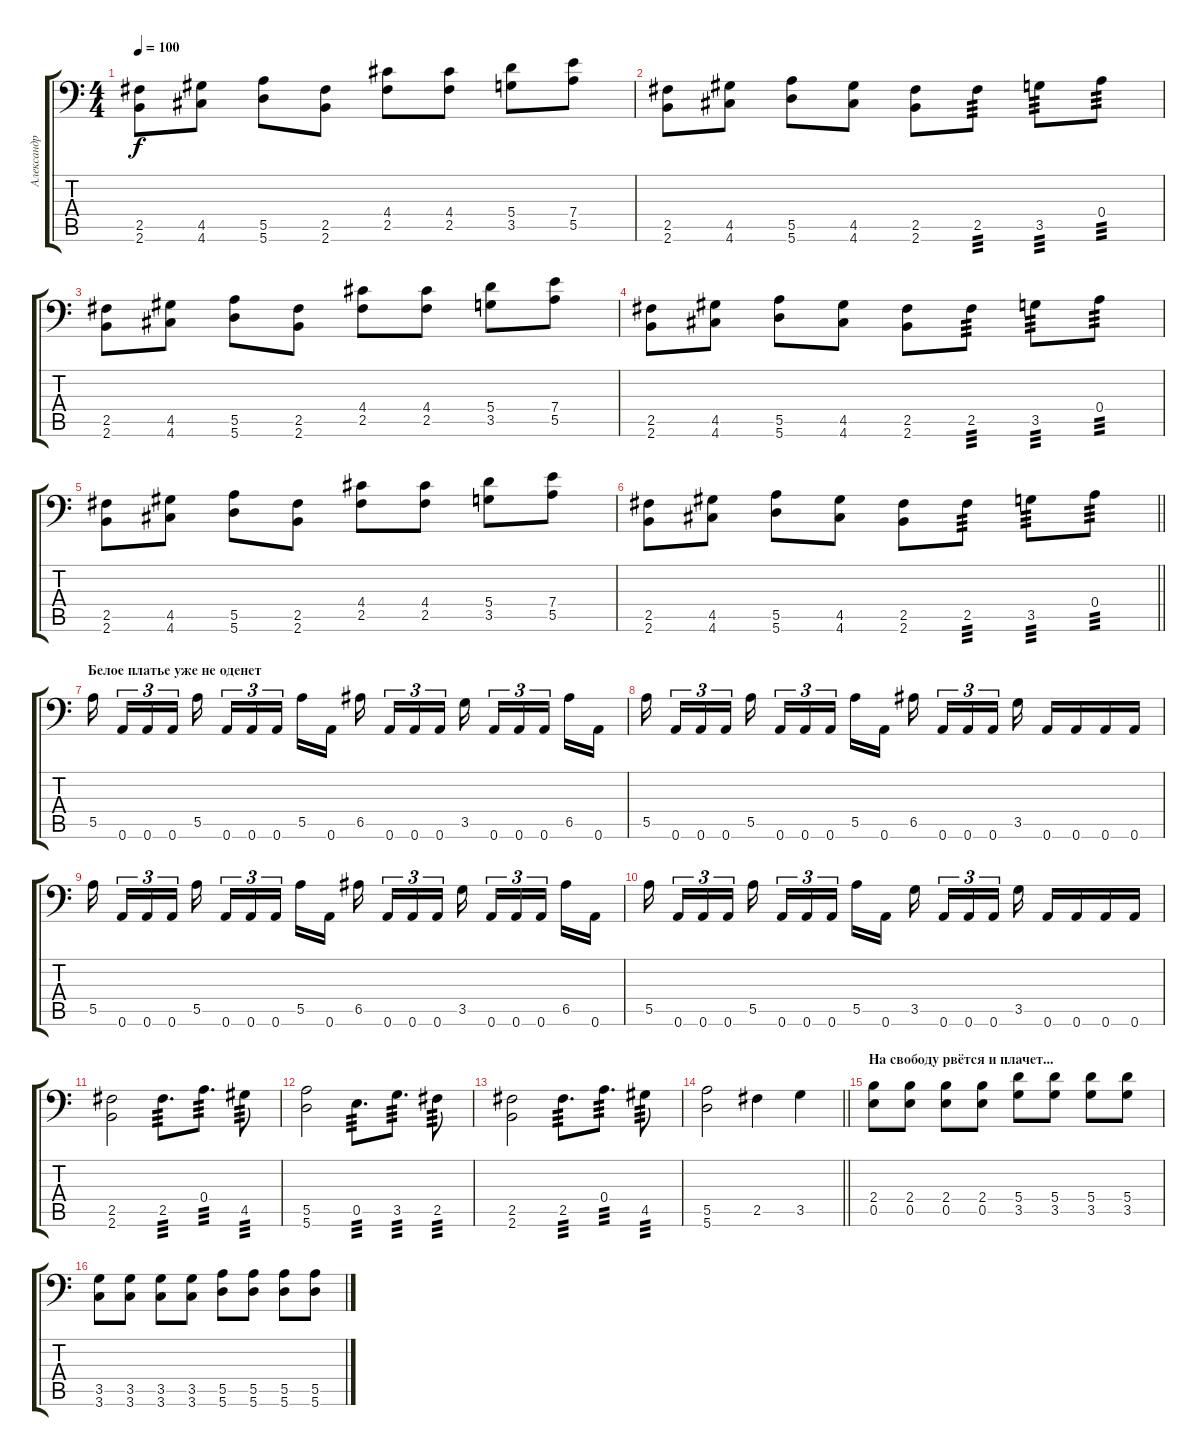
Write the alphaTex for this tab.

\track ("Александр \"Саве\" Савин" "Александр ") {instrument distortionguitar}
\staff {score tabs}
\tuning (B3 Gb3 D3 A2 E2 A1) {hide}
\ts (4 4)
\tempo 100
\clef f4
\ks c
(2.5 2.6).8{dy f} (4.5 4.6).8 (5.5 5.6).8 (2.5 2.6).8 (4.4 2.5).8 (4.4 2.5).8 (5.4 3.5).8 (7.4 5.5).8 |
(2.5 2.6).8 (4.5 4.6).8 (5.5 5.6).8 (4.5 4.6).8 (2.5 2.6).8 2.5.8{tp 3} 3.5.8{tp 3} 0.4.8{tp 3} |
(2.5 2.6).8 (4.5 4.6).8 (5.5 5.6).8 (2.5 2.6).8 (4.4 2.5).8 (4.4 2.5).8 (5.4 3.5).8 (7.4 5.5).8 |
(2.5 2.6).8 (4.5 4.6).8 (5.5 5.6).8 (4.5 4.6).8 (2.5 2.6).8 2.5.8{tp 3} 3.5.8{tp 3} 0.4.8{tp 3} |
(2.5 2.6).8 (4.5 4.6).8 (5.5 5.6).8 (2.5 2.6).8 (4.4 2.5).8 (4.4 2.5).8 (5.4 3.5).8 (7.4 5.5).8 |
\barLineRight lightlight
(2.5 2.6).8 (4.5 4.6).8 (5.5 5.6).8 (4.5 4.6).8 (2.5 2.6).8 2.5.8{tp 3} 3.5.8{tp 3} 0.4.8{tp 3} |
\section ("" "Белое платье уже не оденет")
5.5.16{beam splitsecondary} 0.6.16{tu (3 2)} 0.6.16{tu (3 2)} 0.6.16{tu (3 2) beam splitsecondary} 5.5.16 0.6.16{tu (3 2)} 0.6.16{tu (3 2)} 0.6.16{tu (3 2) beam splitsecondary} 5.5.16 0.6.16 6.5.16{beam splitsecondary} 0.6.16{tu (3 2)} 0.6.16{tu (3 2)} 0.6.16{tu (3 2) beam splitsecondary} 3.5.16 0.6.16{tu (3 2)} 0.6.16{tu (3 2)} 0.6.16{tu (3 2) beam splitsecondary} 6.5.16 0.6.16 |
5.5.16{beam splitsecondary} 0.6.16{tu (3 2)} 0.6.16{tu (3 2)} 0.6.16{tu (3 2) beam splitsecondary} 5.5.16 0.6.16{tu (3 2)} 0.6.16{tu (3 2)} 0.6.16{tu (3 2) beam splitsecondary} 5.5.16 0.6.16 6.5.16{beam splitsecondary} 0.6.16{tu (3 2)} 0.6.16{tu (3 2)} 0.6.16{tu (3 2) beam splitsecondary} 3.5.16 0.6.16 0.6.16 0.6.16 0.6.16 |
5.5.16{beam splitsecondary} 0.6.16{tu (3 2)} 0.6.16{tu (3 2)} 0.6.16{tu (3 2) beam splitsecondary} 5.5.16 0.6.16{tu (3 2)} 0.6.16{tu (3 2)} 0.6.16{tu (3 2) beam splitsecondary} 5.5.16 0.6.16 6.5.16{beam splitsecondary} 0.6.16{tu (3 2)} 0.6.16{tu (3 2)} 0.6.16{tu (3 2) beam splitsecondary} 3.5.16 0.6.16{tu (3 2)} 0.6.16{tu (3 2)} 0.6.16{tu (3 2) beam splitsecondary} 6.5.16 0.6.16 |
5.5.16{beam splitsecondary} 0.6.16{tu (3 2)} 0.6.16{tu (3 2)} 0.6.16{tu (3 2) beam splitsecondary} 5.5.16 0.6.16{tu (3 2)} 0.6.16{tu (3 2)} 0.6.16{tu (3 2) beam splitsecondary} 5.5.16 0.6.16 3.5.16{beam splitsecondary} 0.6.16{tu (3 2)} 0.6.16{tu (3 2)} 0.6.16{tu (3 2) beam splitsecondary} 3.5.16 0.6.16 0.6.16 0.6.16 0.6.16 |
(2.5 2.6).2 2.5.8{d tp 3} 0.4.8{d tp 3} 4.5.8{tp 3} |
(5.5 5.6).2 0.5.8{d tp 3} 3.5.8{d tp 3} 2.5.8{tp 3} |
(2.5 2.6).2 2.5.8{d tp 3} 0.4.8{d tp 3} 4.5.8{tp 3} |
\barLineRight lightlight
(5.5 5.6).2 2.5.4 3.5.4 |
\section ("" "На свободу рвётся и плачет...")
(2.4 0.5).8 (2.4 0.5).8 (2.4 0.5).8 (2.4 0.5).8 (5.4 3.5).8 (5.4 3.5).8 (5.4 3.5).8 (5.4 3.5).8 |
(3.5 3.6).8 (3.5 3.6).8 (3.5 3.6).8 (3.5 3.6).8 (5.5 5.6).8 (5.5 5.6).8 (5.5 5.6).8 (5.5 5.6).8
